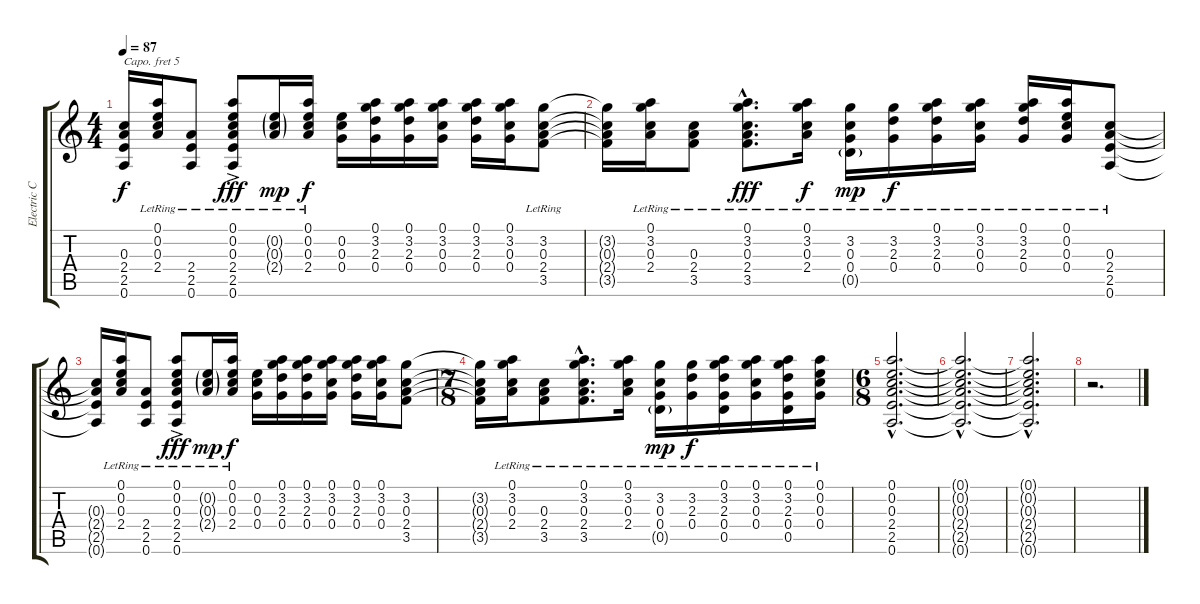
\track ("Electric Capo V" "Electric C") {instrument electricguitarclean}
\staff {score tabs}
\capo 5
\tuning (E4 B3 G3 D3 A2 E2) {hide}
\ts (4 4)
\tempo 87
\clef g2
\ks c
(0.3{t} 2.4{t} 2.5{t} 0.6{t}).16{dy f} (0.1{lr} 0.2{lr} 0.3{lr} 2.4{lr}).16 (2.4{lr} 2.5{lr} 0.6).8 (0.1{ac lr} 0.2{ac lr} 0.3{ac lr} 2.4{ac lr} 2.5{ac lr} 0.6{ac lr}).8{dy fff} (0.2{g lr} 0.3{g lr} 2.4{g lr}).16{dy mp} (0.1{lr} 0.2{lr} 0.3{lr} 2.4{lr}).16{dy f} (0.2 0.3 0.4).16 (0.1 3.2 2.3 0.4).16 (0.1 3.2 2.3 0.4).16 (0.1 3.2 0.3 0.4).16 (0.1 3.2 2.3 0.4).16 (0.1 3.2 0.3 0.4).16 (3.2{lr} 0.3{lr} 2.4{lr} 3.5{lr}).8 |
(3.2{t} 0.3{t} 2.4{t} 3.5{t}).16 (0.1{lr} 3.2{lr} 0.3{lr} 2.4{lr}).16 (0.3{lr} 2.4{lr} 3.5{lr}).8 (0.1{hac lr} 3.2{hac lr} 0.3{hac lr} 2.4{hac lr} 3.5{hac lr}).8{d dy fff} (0.1{lr} 3.2{lr} 0.3{lr} 2.4{lr}).16{dy f} (3.2{lr} 0.3{lr} 0.4{lr} 0.5{g lr}).16{dy mp} (3.2{lr} 2.3{lr} 0.4{lr}).16{dy f} (0.1{lr} 3.2{lr} 2.3{lr} 0.4{lr}).16 (0.1{lr} 3.2{lr} 0.3{lr} 0.4{lr}).16 (0.1{lr} 3.2{lr} 2.3{lr} 0.4{lr}).16 (0.1{lr} 0.2{lr} 0.3{lr} 0.4{lr}).16 (0.3{lr} 2.4{lr} 2.5{lr} 0.6{lr}).8 |
(0.3{t} 2.4{t} 2.5{t} 0.6{t}).16 (0.1{lr} 0.2{lr} 0.3{lr} 2.4{lr}).16 (2.4{lr} 2.5{lr} 0.6).8 (0.1{ac lr} 0.2{ac lr} 0.3{ac lr} 2.4{ac lr} 2.5{ac lr} 0.6{ac lr}).8{dy fff} (0.2{g lr} 0.3{g lr} 2.4{g lr}).16{dy mp} (0.1{lr} 0.2{lr} 0.3{lr} 2.4{lr}).16{dy f} (0.2 0.3 0.4).16 (0.1 3.2 2.3 0.4).16 (0.1 3.2 2.3 0.4).16 (0.1 3.2 0.3 0.4).16 (0.1 3.2 2.3 0.4).16 (0.1 3.2 0.3 0.4).16 (3.2 0.3 2.4 3.5).8 |
\ts (7 8)
(3.2{t} 0.3{t} 2.4{t} 3.5{t}).16 (0.1{lr} 3.2{lr} 0.3{lr} 2.4{lr}).16 (0.3{lr} 2.4{lr} 3.5{lr}).8 (0.1{hac lr} 3.2{hac lr} 0.3{hac lr} 2.4{hac lr} 3.5{hac lr}).8{d} (0.1{lr} 3.2{lr} 0.3{lr} 2.4{lr}).16 (3.2{lr} 0.3{lr} 0.4{lr} 0.5{g lr}).16{dy mp} (3.2{lr} 2.3{lr} 0.4{lr}).16{dy f} (0.1{lr} 3.2{lr} 2.3{lr} 0.4{lr} 0.5{lr}).16 (0.1{lr} 3.2{lr} 0.3{lr} 0.4{lr}).16 (0.1{lr} 3.2{lr} 2.3{lr} 0.4{lr} 0.5{lr}).16 (0.1{lr} 0.2{lr} 0.3{lr} 0.4{lr}).16 |
\ts (6 8)
(0.1{hac} 0.2{hac} 0.3{hac} 2.4{hac} 2.5{hac} 0.6{hac}).2{d} |
(0.1{hac t} 0.2{hac t} 0.3{hac t} 2.4{hac t} 2.5{hac t} 0.6{hac t}).2{d volume 0} |
(0.1{hac t} 0.2{hac t} 0.3{hac t} 2.4{hac t} 2.5{hac t} 0.6{hac t}).2{d} |
r.2{d}
